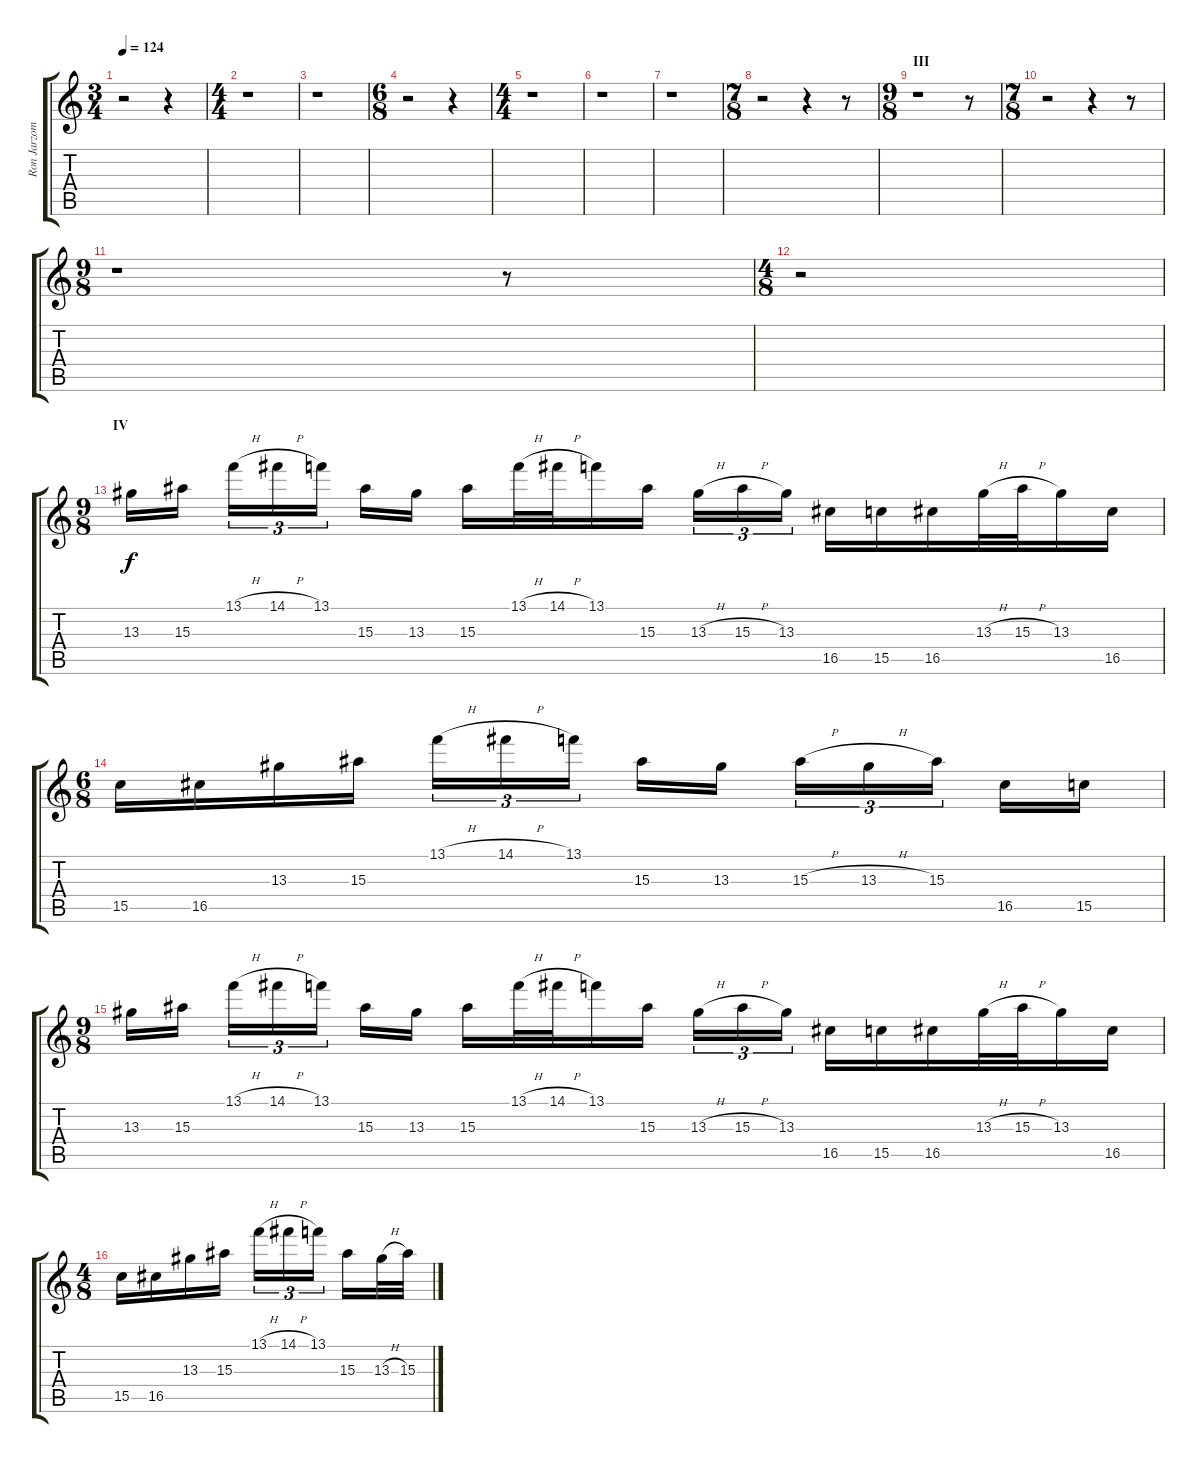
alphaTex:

\track ("Ron Jarzombek" "Ron Jarzom") {instrument overdrivenguitar}
\staff {score tabs}
\tuning (E4 B3 G3 D3 A2 E2) {hide}
\ts (3 4)
\tempo 124
\clef g2
\ks c
r.2{dy f} r.4 |
\ts (4 4)
r.1 |
r.1 |
\ts (6 8)
r.2 r.4 |
\ts (4 4)
r.1 |
r.1 |
r.1 |
\ts (7 8)
r.2 r.4 r.8 |
\ts (9 8)
\section ("" "III")
r.1 r.8 |
\ts (7 8)
r.2 r.4 r.8 |
\ts (9 8)
r.1 r.8 |
\ts (4 8)
r.2{volume 0} |
\ts (9 8)
\section ("" "IV")
13.3.16{volume 11 balance 12} 15.3.16 13.1{h}.16{tu (3 2)} 14.1{h}.16{tu (3 2)} 13.1.16{tu (3 2)} 15.3.16 13.3.16 15.3.16 13.1{h}.32 14.1{h}.32 13.1.16 15.3.16 13.3{h}.16{tu (3 2)} 15.3{h}.16{tu (3 2)} 13.3.16{tu (3 2)} 16.5.16 15.5.16 16.5.16 13.3{h}.32 15.3{h}.32 13.3.16 16.5.16 |
\ts (6 8)
15.5.16 16.5.16 13.3.16 15.3.16 13.1{h}.16{tu (3 2)} 14.1{h}.16{tu (3 2)} 13.1.16{tu (3 2)} 15.3.16 13.3.16 15.3{h}.16{tu (3 2)} 13.3{h}.16{tu (3 2)} 15.3.16{tu (3 2)} 16.5.16 15.5.16 |
\ts (9 8)
13.3.16 15.3.16 13.1{h}.16{tu (3 2)} 14.1{h}.16{tu (3 2)} 13.1.16{tu (3 2)} 15.3.16 13.3.16 15.3.16 13.1{h}.32 14.1{h}.32 13.1.16 15.3.16 13.3{h}.16{tu (3 2)} 15.3{h}.16{tu (3 2)} 13.3.16{tu (3 2)} 16.5.16 15.5.16 16.5.16 13.3{h}.32 15.3{h}.32 13.3.16 16.5.16 |
\ts (4 8)
15.5.16 16.5.16 13.3.16 15.3.16 13.1{h}.16{tu (3 2)} 14.1{h}.16{tu (3 2)} 13.1.16{tu (3 2)} 15.3.16 13.3{h}.32 15.3.32
